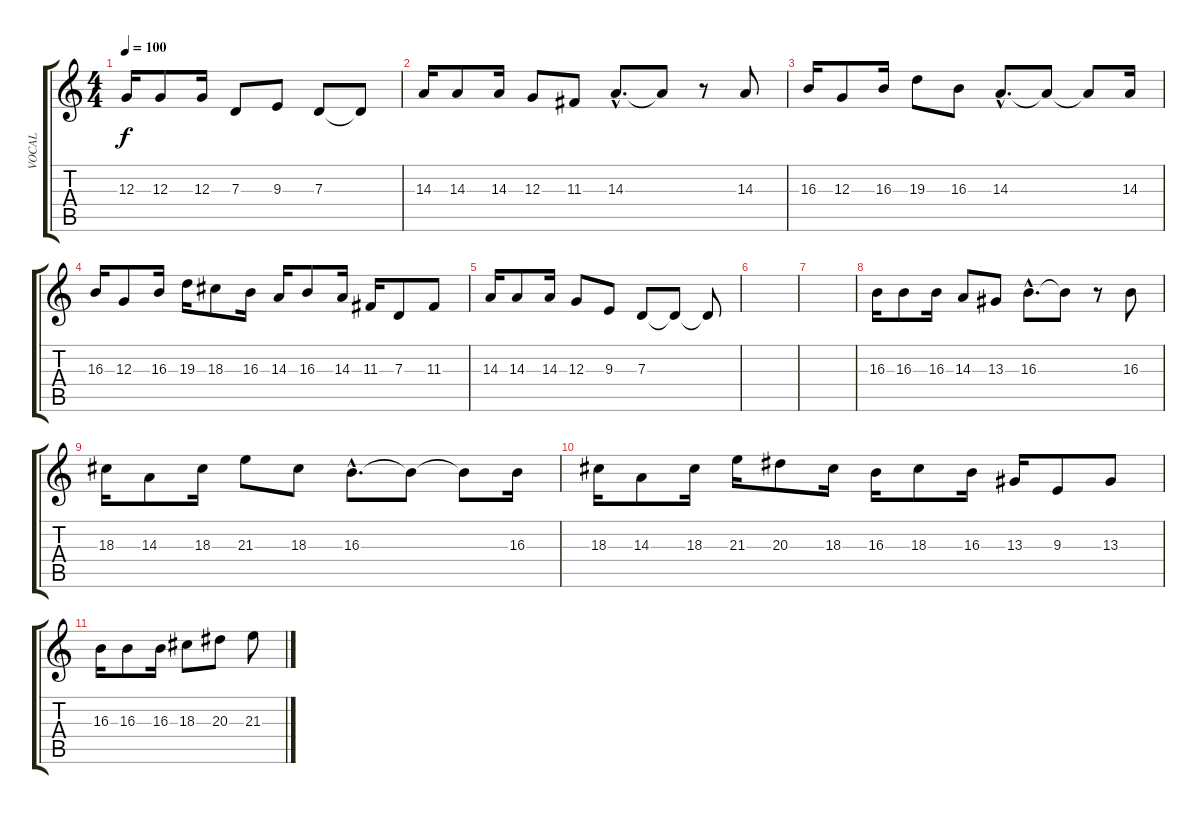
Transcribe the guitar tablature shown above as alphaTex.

\track ("VOCAL" "VOCAL") {instrument tuba}
\staff {score tabs}
\tuning (E4 B3 G3 E3 A2 E2) {hide}
\ts (4 4)
\tempo 100
\clef g2
\ks c
12.3.16{dy f} 12.3.8 12.3.16 7.3.8 9.3.8 7.3.8 7.3{t}.8 |
14.3.16 14.3.8 14.3.16 12.3.8 11.3.8 14.3{hac}.8{d} 14.3{t}.8 r.8 14.3.8 |
16.3.16 12.3.8 16.3.16 19.3.8 16.3.8 14.3{hac}.8{d} 14.3{t}.8 14.3{t}.8 14.3.16 |
16.3.16 12.3.8 16.3.16 19.3.16 18.3.8 16.3.16 14.3.16 16.3.8 14.3.16 11.3.16 7.3.8 11.3.8 |
14.3.16 14.3.8 14.3.16 12.3.8 9.3.8 7.3.8 7.3{t}.8 7.3{t}.8 |
|
|
16.3.16 16.3.8 16.3.16 14.3.8 13.3.8 16.3{hac}.8{d} 16.3{t}.8 r.8 16.3.8 |
18.3.16 14.3.8 18.3.16 21.3.8 18.3.8 16.3{hac}.8{d} 16.3{t}.8 16.3{t}.8 16.3.16 |
18.3.16 14.3.8 18.3.16 21.3.16 20.3.8 18.3.16 16.3.16 18.3.8 16.3.16 13.3.16 9.3.8 13.3.8 |
16.3.16 16.3.8 16.3.16 18.3.8 20.3.8 21.3.8
